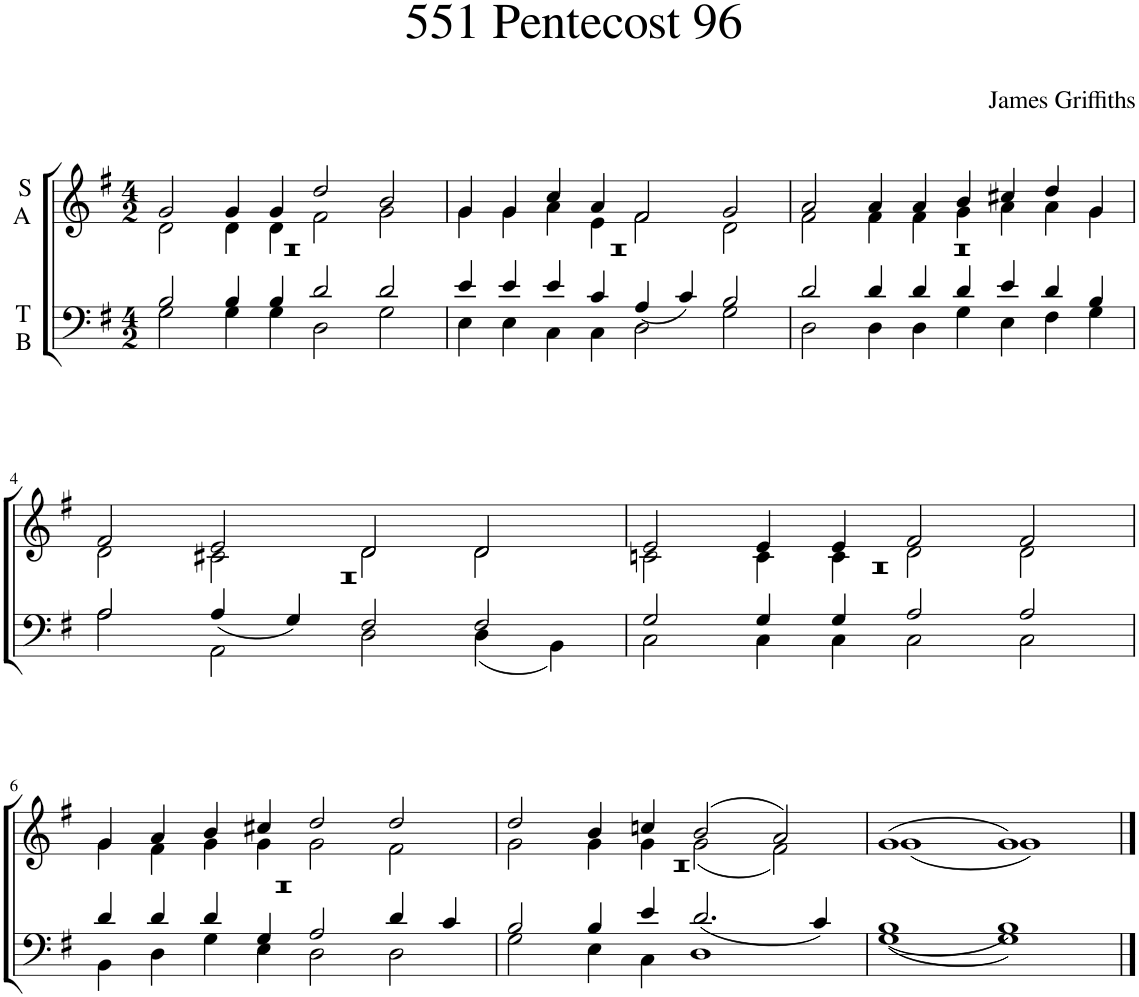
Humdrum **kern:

**kern	**kern
*part2	*part1
*staff2	*staff1
*I"T B	*I"S A
*clefF4	*clefG2
*k[f#]	*k[f#]
*M4/2	*M4/2
=1	=1
*^	*^
*	*^	*	*
0r	2B/	2G\	2g/	2d\
.	4B/	4G\	4g/	4d\
.	4B/	4G\	4g/	4d\
.	2d/	2D\	2dd/	2f#\
.	2d/	2G\	2b/	2g\
=2	=2	=2	=2	=2
0r	4e/	4E\	4g/	4g\
.	4e/	4E\	4g/	4g\
.	4e/	4C\	4cc/	4a\
.	4c/	4C\	4a/	4e\
.	(4A/	2D\	2f#/	2f#\
.	4c/)	.	.	.
.	2B/	2G\	2g/	2d\
=3	=3	=3	=3	=3
0r	2d/	2D\	2a/	2f#\
.	4d/	4D\	4a/	4f#\
.	4d/	4D\	4a/	4f#\
.	4d/	4G\	4b/	4g\
.	4e/	4E\	4cc#X/	4a\
.	4d/	4F#\	4dd/	4a\
.	4B/	4G\	4g/	4g\
!!LO:LB:g=z	!!
=4	=4	=4	=4	=4
0r	2A/	2A\	2f#/	2d\
.	(4A/	2AA\	2e/	2c#X\
.	4G/)	.	.	.
.	2F#/	2D\	2d/	2d\
.	2F#/	(4D\	2d/	2d\
.	.	4BB\)	.	.
=5	=5	=5	=5	=5
0r	2G/	2C\	2e/	2cn\
.	4G/	4C\	4e/	4c\
.	4G/	4C\	4e/	4c\
.	2A/	2C\	2f#/	2d\
.	2A/	2C\	2f#/	2d\
!!LO:LB:g=z	!!
=6	=6	=6	=6	=6
0r	4d/	4BB\	4g/	4g\
.	4d/	4D\	4a/	4f#\
.	4d/	4G\	4b/	4g\
.	4G/	4E\	4cc#X/	4g\
.	2A/	2D\	2dd/	2g\
.	4d/	2D\	2dd/	2f#\
.	4c/	.	.	.
=7	=7	=7	=7	=7
0r	2B/	2G\	2dd/	2g\
.	4B/	4E\	4b/	4g\
.	4e/	4C\	4ccn/	4g\
.	(2.d/	1D	(2b/	(2g\
.	.	.	2a/)	2f#\)
.	4c/)	.	.	.
=8	=8	=8	=8	=8
0ryy	(1B	(1G	(1g	(1g
.	1B)	1G)	1g)	1g)
*v	*v	*v	*	*
*	*v	*v
==	==
*-	*-
